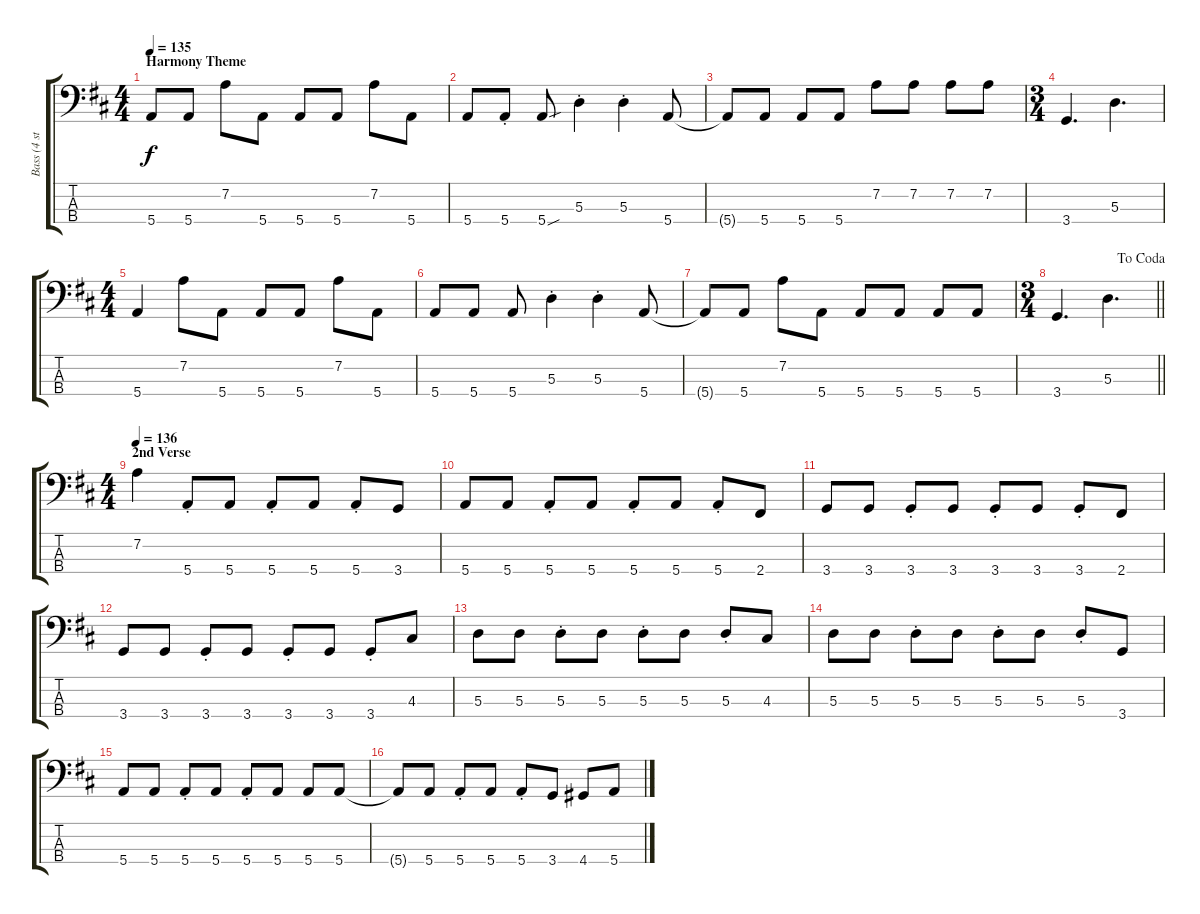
\track ("Bass (4 string)" "Bass (4 st") {instrument electricbasspick}
\staff {score tabs}
\tuning (G2 D2 A1 E1) {hide}
\ts (4 4)
\section ("" "Harmony Theme")
\tempo 135
\clef f4
\ks d
5.4{t}.8{dy f} 5.4.8 7.2.8 5.4.8 5.4.8 5.4.8 7.2.8 5.4.8 |
5.4.8 5.4{st}.8 5.4{sou}.8 5.3{st}.4 5.3{st}.4 5.4.8 |
5.4{t}.8 5.4.8 5.4.8 5.4.8 7.2.8 7.2.8 7.2.8 7.2.8 |
\ts (3 4)
3.4.4{d} 5.3.4{d} |
\ts (4 4)
5.4.4 7.2.8 5.4.8 5.4.8 5.4.8 7.2.8 5.4.8 |
5.4.8 5.4.8 5.4.8 5.3{st}.4 5.3{st}.4 5.4.8 |
5.4{t}.8 5.4.8 7.2.8 5.4.8 5.4.8 5.4.8 5.4.8 5.4.8 |
\ts (3 4)
\jump dacoda
\barLineRight lightlight
3.4.4{d} 5.3.4{d} |
\ts (4 4)
\section ("" "2nd Verse")
\tempo 136
7.2.4 5.4{st}.8 5.4.8 5.4{st}.8 5.4.8 5.4{st}.8 3.4.8 |
5.4.8 5.4.8 5.4{st}.8 5.4.8 5.4{st}.8 5.4.8 5.4{st}.8 2.4.8 |
3.4.8 3.4.8 3.4{st}.8 3.4.8 3.4{st}.8 3.4.8 3.4{st}.8 2.4.8 |
3.4.8 3.4.8 3.4{st}.8 3.4.8 3.4{st}.8 3.4.8 3.4{st}.8 4.3.8 |
5.3.8 5.3.8 5.3{st}.8 5.3.8 5.3{st}.8 5.3.8 5.3{st}.8 4.3.8 |
5.3.8 5.3.8 5.3{st}.8 5.3.8 5.3{st}.8 5.3.8 5.3{st}.8 3.4.8 |
5.4.8 5.4.8 5.4{st}.8 5.4.8 5.4{st}.8 5.4.8 5.4.8 5.4.8 |
5.4{t}.8 5.4.8 5.4{st}.8 5.4.8 5.4{st}.8 3.4.8 4.4.8 5.4.8
